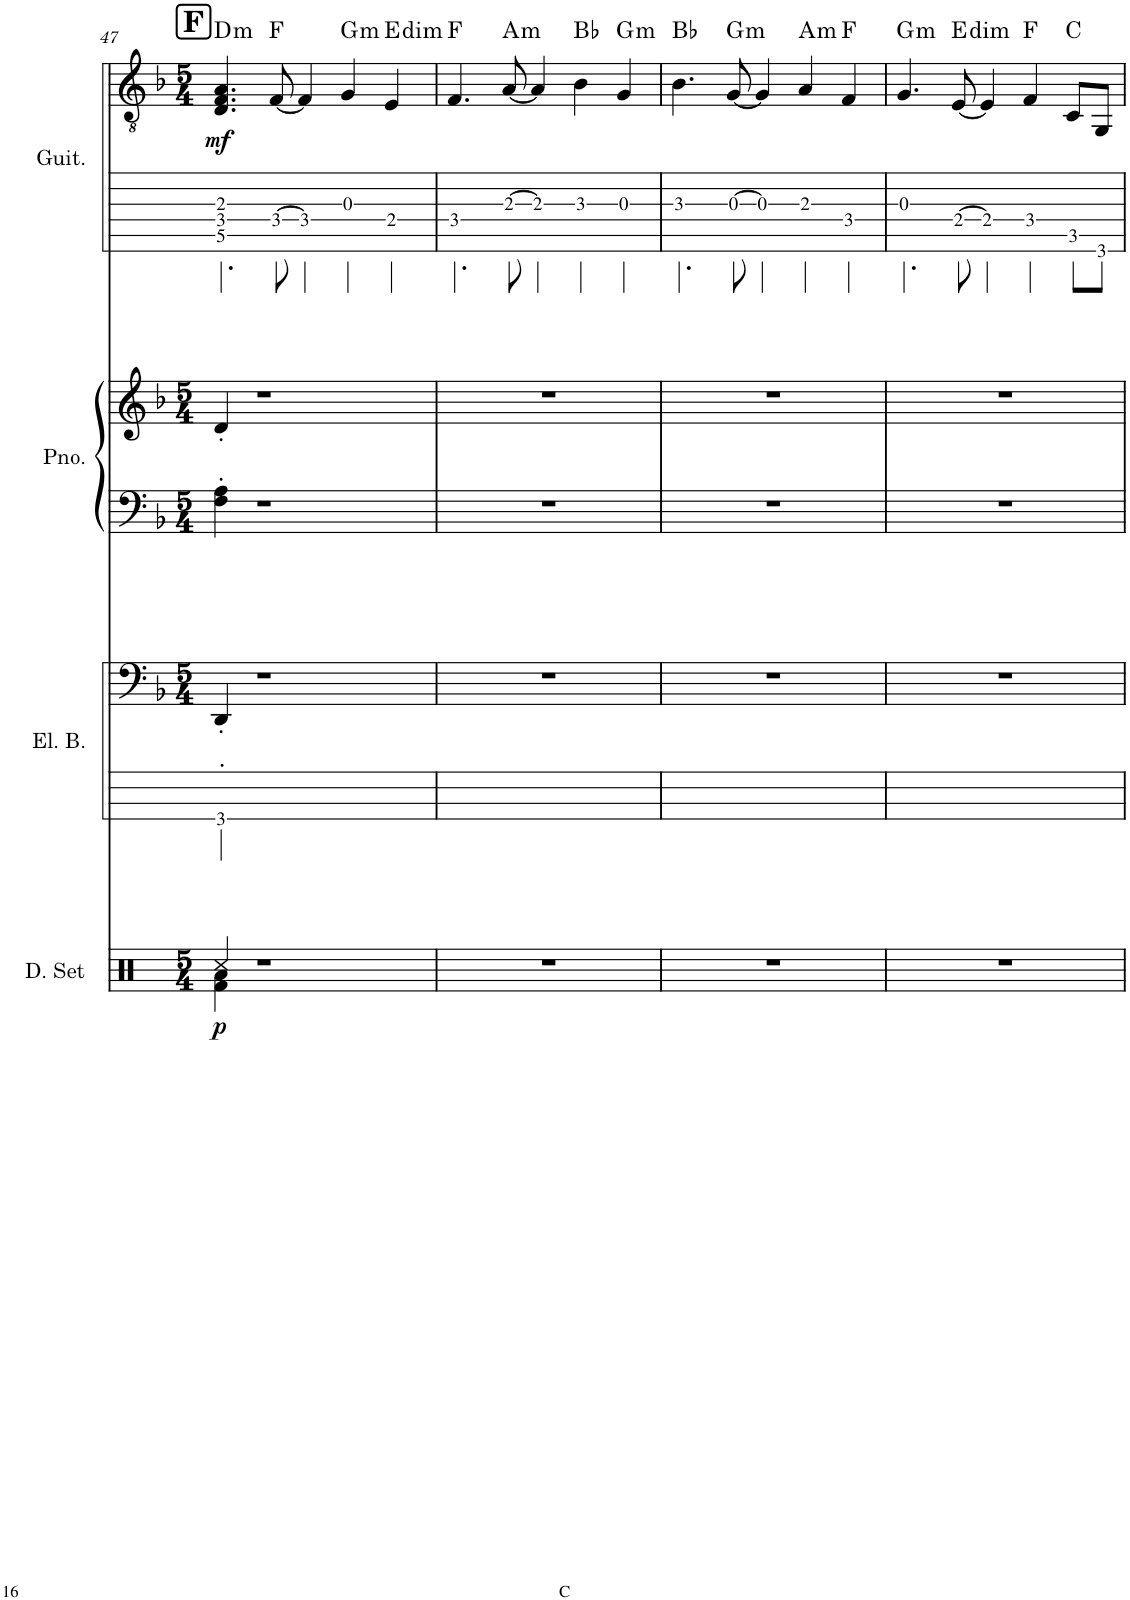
**kern	**kern	**kern	**kern	**kern	**kern	**kern	**kern	**dynam	**harte
*part4	*part4	*part3	*part3	*part2	*part2	*part1	*part1	*part1	*part1
*staff8	*staff7	*staff6	*staff5	*staff4	*staff3	*staff2	*staff1	*staff1/2	*
*I"Electric Bass	*	*I"Piano	*	*I"Piano	*	*I"Acoustic Guitar	*	*	*
*I'El. B.	*	*I'Pno.	*	*I'Pno.	*	*I'Guit.	*	*	*
!!LO:PB:g=z
*	*clefF4	*clefF4	*clefG2	*clefF4	*clefG2	*	*clefGv2	*	*
*Trd7c12	*Trd7c12	*	*	*	*	*	*	*	*
*k[b-]	*k[b-]	*k[b-]	*k[b-]	*k[b-]	*k[b-]	*k[b-]	*k[b-]	*	*
*M5/4	*M5/4	*M5/4	*M5/4	*M5/4	*M5/4	*M5/4	*M5/4	*	*
=47	=47	=47	=47	=47	=47	=47	=47	=47	=47
!	!	!	!	!	!	!	!	!LO:DY:b	!LO:H:kt=m
4DD'\	4DD'/	4F' 4A'	4d'	4F\' 4A\'	4d'/	4.D\ 4.F\ 4.A\	4.D/ 4.F/ 4.A/	mf	D:min
1r	1r	2r	2r	1r	1r	.	.	.	.
.	.	.	.	.	.	[8F\	[8F/	.	F:maj
.	.	.	.	.	.	4F\]	4F/]	.	.
!	!	!	!	!	!	!	!	!	!LO:H:kt=m
.	.	2r	2r	.	.	4G\	4G/	.	G:min
!	!	!	!	!	!	!	!	!	!LO:H:kt=dim
.	.	.	.	.	.	4E\	4E/	.	E:dim
=48	=48	=48	=48	=48	=48	=48	=48	=48	=48
4%5r	4%5r	4r	4%5r	4%5r	4%5r	4.F\	4.F/	.	F:maj
.	.	2r	.	.	.	.	.	.	.
!	!	!	!	!	!	!	!	!	!LO:H:kt=m
.	.	.	.	.	.	[8A\	[8A/	.	A:min
.	.	.	.	.	.	4A\]	4A/]	.	.
.	.	2r	.	.	.	4B-\	4B-\	.	Bb:maj
!	!	!	!	!	!	!	!	!	!LO:H:kt=m
.	.	.	.	.	.	4G\	4G/	.	G:min
=49	=49	=49	=49	=49	=49	=49	=49	=49	=49
4%5r	4%5r	4%5r	4%5r	4%5r	4%5r	4.B-\	4.B-\	.	Bb:maj
!	!	!	!	!	!	!	!	!	!LO:H:kt=m
.	.	.	.	.	.	[8G\	[8G/	.	G:min
.	.	.	.	.	.	4G\]	4G/]	.	.
!	!	!	!	!	!	!	!	!	!LO:H:kt=m
.	.	.	.	.	.	4A\	4A/	.	A:min
.	.	.	.	.	.	4F\	4F/	.	F:maj
=50	=50	=50	=50	=50	=50	=50	=50	=50	=50
!	!	!	!	!	!	!	!	!	!LO:H:kt=m
4%5r	4%5r	4%5r	4%5r	4%5r	4%5r	4.G\	4.G/	.	G:min
!	!	!	!	!	!	!	!	!	!LO:H:kt=dim
.	.	.	.	.	.	[8E\	[8E/	.	E:dim
.	.	.	.	.	.	4E\]	4E/]	.	.
.	.	.	.	.	.	4F\	4F/	.	F:maj
.	.	.	.	.	.	8C\L	8C/L	.	C:maj
.	.	.	.	.	.	8GG\J	8GG/J	.	.
=	=	=	=	=	=	=	=	=	=
*-	*-	*-	*-	*-	*-	*-	*-	*-	*-
